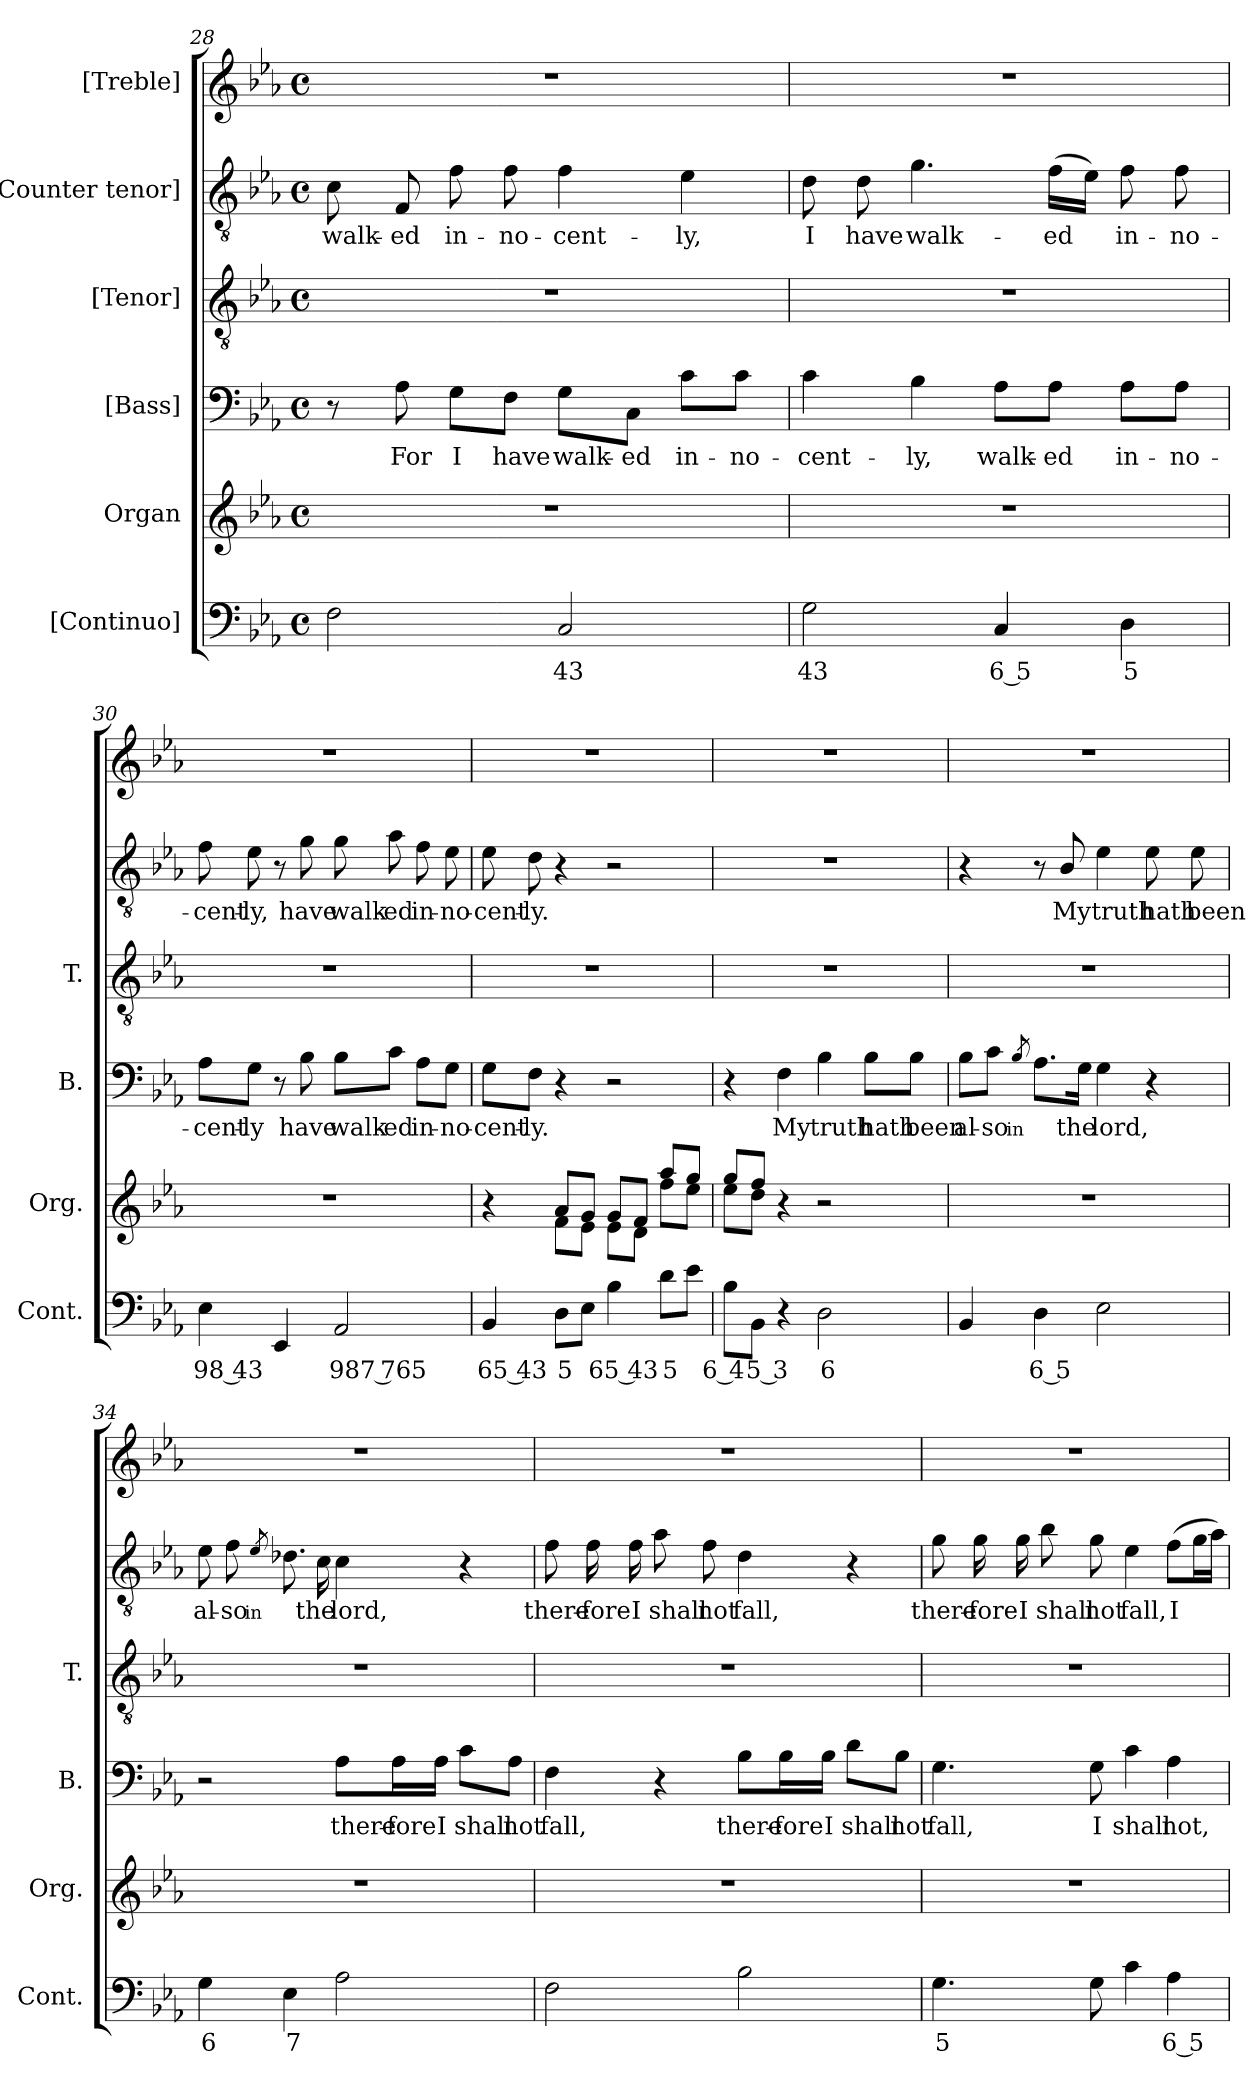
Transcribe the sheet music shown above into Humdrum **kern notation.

**kern	**text	**kern	**kern	**text	**kern	**kern	**text	**kern
*part6	*part6	*part5	*part4	*part4	*part3	*part2	*part2	*part1
*staff6	*staff6	*staff5	*staff4	*staff4	*staff3	*staff2	*staff2	*staff1
*I"[Continuo]	*	*I"Organ	*I"[Bass]	*	*I"[Tenor]	*I"[Counter tenor]	*	*I"[Treble]
*I'Cont.	*	*I'Org.	*I'B.	*	*I'T.	*	*	*
*clefF4	*	*clefG2	*clefF4	*	*clefGv2	*clefGv2	*	*clefG2
*	*	*	*	*	*ITrd7c12	*ITrd7c12	*	*
*k[b-e-a-]	*	*k[b-e-a-]	*k[b-e-a-]	*	*k[b-e-a-]	*k[b-e-a-]	*	*k[b-e-a-]
*E-:	*	*E-:	*E-:	*	*E-:	*E-:	*	*E-:
*M4/4	*	*M4/4	*M4/4	*	*M4/4	*M4/4	*	*M4/4
*met(c)	*	*met(c)	*met(c)	*	*met(c)	*met(c)	*	*met(c)
=28	=28	=28	=28	=28	=28	=28	=28	=28
!	!	!	!	!	!	!	!LO:LY:b:color=#000000	!
2Fi\	.	1r	8r	.	1r	8Ci\	walk-	1r
!	!	!	!	!LO:LY:b:color=#000000	!	!	!	!
!	!	!	!	!	!	!	!LO:LY:b:color=#000000	!
.	.	.	8A-i\	For	.	8FFi/	-ed	.
!	!	!	!	!LO:LY:b:color=#000000	!	!	!	!
!	!	!	!	!	!	!	!LO:LY:b:color=#000000	!
.	.	.	8Gi\L	I	.	8Fi\	in-	.
!	!	!	!	!LO:LY:b:color=#000000	!	!	!	!
!	!	!	!	!	!	!	!LO:LY:b:color=#000000	!
.	.	.	8Fi\J	have	.	8Fi\	-no-	.
!	!LO:LY:b:color=#000000	!	!	!	!	!	!	!
!	!	!	!	!LO:LY:b:color=#000000	!	!	!	!
!	!	!	!	!	!	!	!LO:LY:b:color=#000000	!
2Ci/	43	.	8Gi\L	walk-	.	4Fi\	-cent-	.
!	!	!	!	!LO:LY:b:color=#000000	!	!	!	!
.	.	.	8Ci\J	-ed	.	.	.	.
!	!	!	!	!LO:LY:b:color=#000000	!	!	!	!
!	!	!	!	!	!	!	!LO:LY:b:color=#000000	!
.	.	.	8ci\L	in-	.	4E-i\	-ly,	.
!	!	!	!	!LO:LY:b:color=#000000	!	!	!	!
.	.	.	8ci\J	-no-	.	.	.	.
=29	=29	=29	=29	=29	=29	=29	=29	=29
!	!LO:LY:b:color=#000000	!	!	!	!	!	!	!
!	!	!	!	!LO:LY:b:color=#000000	!	!	!	!
!	!	!	!	!	!	!	!LO:LY:b:color=#000000	!
2Gi\	43	1r	4ci\	-cent-	1r	8Di\	I	1r
!	!	!	!	!	!	!	!LO:LY:b:color=#000000	!
.	.	.	.	.	.	8Di\	have	.
!	!	!	!	!LO:LY:b:color=#000000	!	!	!	!
!	!	!	!	!	!	!	!LO:LY:b:color=#000000	!
.	.	.	4B-i\	-ly,	.	4.Gi\	walk-	.
!	!LO:LY:b:color=#000000	!	!	!	!	!	!	!
!	!	!	!	!LO:LY:b:color=#000000	!	!	!	!
4Ci/	6 5	.	8A-i\L	walk-	.	.	.	.
!	!	!	!	!LO:LY:b:color=#000000	!	!	!	!
!	!	!	!	!	!	!	!LO:LY:b:color=#000000	!
.	.	.	8A-i\J	-ed	.	(16Fi\LL	-ed	.
.	.	.	.	.	.	16E-i\JJ)	.	.
!	!LO:LY:b:color=#000000	!	!	!	!	!	!	!
!	!	!	!	!LO:LY:b:color=#000000	!	!	!	!
!	!	!	!	!	!	!	!LO:LY:b:color=#000000	!
4Di\	5	.	8A-i\L	in-	.	8Fi\	in-	.
!	!	!	!	!LO:LY:b:color=#000000	!	!	!	!
!	!	!	!	!	!	!	!LO:LY:b:color=#000000	!
.	.	.	8A-i\J	-no-	.	8Fi\	-no-	.
!!LO:LB:g=z
=30	=30	=30	=30	=30	=30	=30	=30	=30
!	!LO:LY:b:color=#000000	!	!	!	!	!	!	!
!	!	!	!	!LO:LY:b:color=#000000	!	!	!	!
!	!	!	!	!	!	!	!LO:LY:b:color=#000000	!
4E-i\	98 43	1r	8A-i\L	-cent-	1r	8Fi\	-cent-	1r
!	!	!	!	!LO:LY:b:color=#000000	!	!	!	!
!	!	!	!	!	!	!	!LO:LY:b:color=#000000	!
.	.	.	8Gi\J	-ly	.	8E-i\	-ly,	.
4EE-i/	.	.	8r	.	.	8r	.	.
!	!	!	!	!LO:LY:b:color=#000000	!	!	!	!
!	!	!	!	!	!	!	!LO:LY:b:color=#000000	!
.	.	.	8B-i\	have	.	8Gi\	have	.
!	!LO:LY:b:color=#000000	!	!	!	!	!	!	!
!	!	!	!	!LO:LY:b:color=#000000	!	!	!	!
!	!	!	!	!	!	!	!LO:LY:b:color=#000000	!
2AA-i/	987 765	.	8B-i\L	walk-	.	8Gi\	walk-	.
!	!	!	!	!LO:LY:b:color=#000000	!	!	!	!
!	!	!	!	!	!	!	!LO:LY:b:color=#000000	!
.	.	.	8ci\J	-ed	.	8A-i\	-ed	.
!	!	!	!	!LO:LY:b:color=#000000	!	!	!	!
!	!	!	!	!	!	!	!LO:LY:b:color=#000000	!
.	.	.	8A-i\L	in-	.	8Fi\	in-	.
!	!	!	!	!LO:LY:b:color=#000000	!	!	!	!
!	!	!	!	!	!	!	!LO:LY:b:color=#000000	!
.	.	.	8Gi\J	-no-	.	8E-i\	-no-	.
=31	=31	=31	=31	=31	=31	=31	=31	=31
!	!LO:LY:b:color=#000000	!	!	!	!	!	!	!
*	*	*^	*	*	*	*	*	*
!	!	!	!	!	!LO:LY:b:color=#000000	!	!	!	!
!	!	!	!	!	!	!	!	!LO:LY:b:color=#000000	!
4BB-i/	65 43	4r	4ryy	8Gi\L	-cent-	1r	8E-i\	-cent-	1r
!	!	!	!	!	!LO:LY:b:color=#000000	!	!	!	!
!	!	!	!	!	!	!	!	!LO:LY:b:color=#000000	!
.	.	.	.	8Fi\J	-ly.	.	8Di\	-ly.	.
!	!LO:LY:b:color=#000000	!	!	!	!	!	!	!	!
8Di\L	5	8a-i/L	8fi\L	4r	.	.	4r	.	.
8E-i\J	.	8gi/J	8e-i\J	.	.	.	.	.	.
!	!LO:LY:b:color=#000000	!	!	!	!	!	!	!	!
4B-i\	65 43	8gi/L	8e-i\L	2r	.	.	2r	.	.
.	.	8fi/J	8di\J	.	.	.	.	.	.
!	!LO:LY:b:color=#000000	!	!	!	!	!	!	!	!
8di\L	5	8aa-i/L	8ffi\L	.	.	.	.	.	.
8e-i\J	.	8ggi/J	8ee-i\J	.	.	.	.	.	.
=32	=32	=32	=32	=32	=32	=32	=32	=32	=32
!	!LO:LY:b:color=#000000	!	!	!	!	!	!	!	!
8B-i\L	6 4	8ggi/L	8ee-i\L	4r	.	1r	1r	.	1r
!	!LO:LY:b:color=#000000	!	!	!	!	!	!	!	!
8BB-i\J	5 3	8ffi/J	8ddi\J	.	.	.	.	.	.
!	!	!	!	!	!LO:LY:b:color=#000000	!	!	!	!
4r	.	4r	4ryy	4Fi\	My	.	.	.	.
!	!LO:LY:b:color=#000000	!	!	!	!	!	!	!	!
!	!	!	!	!	!LO:LY:b:color=#000000	!	!	!	!
2Di\	6	2r	2ryy	4B-i\	truth	.	.	.	.
!	!	!	!	!	!LO:LY:b:color=#000000	!	!	!	!
.	.	.	.	8B-i\L	hath	.	.	.	.
!	!	!	!	!	!LO:LY:b:color=#000000	!	!	!	!
.	.	.	.	8B-i\J	been	.	.	.	.
*	*	*v	*v	*	*	*	*	*	*
=33	=33	=33	=33	=33	=33	=33	=33	=33
!	!	!	!	!LO:LY:b:color=#000000	!	!	!	!
4BB-i/	.	1r	8B-i\L	al-	1r	4r	.	1r
!	!	!	!	!LO:LY:b:color=#000000	!	!	!	!
.	.	.	8ci\J	-so	.	.	.	.
!	!	!	!	!LO:LY:b:color=#000000	!	!	!	!
.	.	.	8qB-i/	in	.	.	.	.
!	!LO:LY:b:color=#000000	!	!	!	!	!	!	!
4Di\	6 5	.	8.A-i\L	.	.	8r	.	.
!	!	!	!	!	!	!	!LO:LY:b:color=#000000	!
.	.	.	.	.	.	8BB-i/	My	.
!	!	!	!	!LO:LY:b:color=#000000	!	!	!	!
.	.	.	16Gi\Jk	the	.	.	.	.
!	!	!	!	!LO:LY:b:color=#000000	!	!	!	!
!	!	!	!	!	!	!	!LO:LY:b:color=#000000	!
2E-i\	.	.	4Gi\	lord,	.	4E-i\	truth	.
!	!	!	!	!	!	!	!LO:LY:b:color=#000000	!
.	.	.	4r	.	.	8E-i\	hath	.
!	!	!	!	!	!	!	!LO:LY:b:color=#000000	!
.	.	.	.	.	.	8E-i\	been	.
!!LO:PB:g=z
=34	=34	=34	=34	=34	=34	=34	=34	=34
!	!LO:LY:b:color=#000000	!	!	!	!	!	!	!
!	!	!	!	!	!	!	!LO:LY:b:color=#000000	!
4Gi\	6	1r	2r	.	1r	8E-i\	al-	1r
!	!	!	!	!	!	!	!LO:LY:b:color=#000000	!
.	.	.	.	.	.	8Fi\	-so	.
!	!	!	!	!	!	!	!LO:LY:b:color=#000000	!
.	.	.	.	.	.	8qE-i/	in	.
!	!LO:LY:b:color=#000000	!	!	!	!	!	!	!
4E-i\	7	.	.	.	.	8.D-Xi\	.	.
!	!	!	!	!	!	!	!LO:LY:b:color=#000000	!
.	.	.	.	.	.	16Ci\	the	.
!	!	!	!	!LO:LY:b:color=#000000	!	!	!	!
!	!	!	!	!	!	!	!LO:LY:b:color=#000000	!
2A-i\	.	.	8A-i\L	there-	.	4Ci\	lord,	.
!	!	!	!	!LO:LY:b:color=#000000	!	!	!	!
.	.	.	16A-i\L	-fore	.	.	.	.
!	!	!	!	!LO:LY:b:color=#000000	!	!	!	!
.	.	.	16A-i\JJ	I	.	.	.	.
!	!	!	!	!LO:LY:b:color=#000000	!	!	!	!
.	.	.	8ci\L	shall	.	4r	.	.
!	!	!	!	!LO:LY:b:color=#000000	!	!	!	!
.	.	.	8A-i\J	not	.	.	.	.
=35	=35	=35	=35	=35	=35	=35	=35	=35
!	!	!	!	!LO:LY:b:color=#000000	!	!	!	!
!	!	!	!	!	!	!	!LO:LY:b:color=#000000	!
2Fi\	.	1r	4Fi\	fall,	1r	8Fi\	there-	1r
!	!	!	!	!	!	!	!LO:LY:b:color=#000000	!
.	.	.	.	.	.	16Fi\	-fore	.
!	!	!	!	!	!	!	!LO:LY:b:color=#000000	!
.	.	.	.	.	.	16Fi\	I	.
!	!	!	!	!	!	!	!LO:LY:b:color=#000000	!
.	.	.	4r	.	.	8A-i\	shall	.
!	!	!	!	!	!	!	!LO:LY:b:color=#000000	!
.	.	.	.	.	.	8Fi\	not	.
!	!	!	!	!LO:LY:b:color=#000000	!	!	!	!
!	!	!	!	!	!	!	!LO:LY:b:color=#000000	!
2B-i\	.	.	8B-i\L	there-	.	4Di\	fall,	.
!	!	!	!	!LO:LY:b:color=#000000	!	!	!	!
.	.	.	16B-i\L	-fore	.	.	.	.
!	!	!	!	!LO:LY:b:color=#000000	!	!	!	!
.	.	.	16B-i\JJ	I	.	.	.	.
!	!	!	!	!LO:LY:b:color=#000000	!	!	!	!
.	.	.	8di\L	shall	.	4r	.	.
!	!	!	!	!LO:LY:b:color=#000000	!	!	!	!
.	.	.	8B-i\J	not	.	.	.	.
=36	=36	=36	=36	=36	=36	=36	=36	=36
!	!LO:LY:b:color=#000000	!	!	!	!	!	!	!
!	!	!	!	!LO:LY:b:color=#000000	!	!	!	!
!	!	!	!	!	!	!	!LO:LY:b:color=#000000	!
4.Gi\	5	1r	4.Gi\	fall,	1r	8Gi\	there-	1r
!	!	!	!	!	!	!	!LO:LY:b:color=#000000	!
.	.	.	.	.	.	16Gi\	-fore	.
!	!	!	!	!	!	!	!LO:LY:b:color=#000000	!
.	.	.	.	.	.	16Gi\	I	.
!	!	!	!	!	!	!	!LO:LY:b:color=#000000	!
.	.	.	.	.	.	8B-i\	shall	.
!	!	!	!	!LO:LY:b:color=#000000	!	!	!	!
!	!	!	!	!	!	!	!LO:LY:b:color=#000000	!
8Gi\	.	.	8Gi\	I	.	8Gi\	not	.
!	!	!	!	!LO:LY:b:color=#000000	!	!	!	!
!	!	!	!	!	!	!	!LO:LY:b:color=#000000	!
4ci\	.	.	4ci\	shall	.	4E-i\	fall,	.
!	!LO:LY:b:color=#000000	!	!	!	!	!	!	!
!	!	!	!	!LO:LY:b:color=#000000	!	!	!	!
!	!	!	!	!	!	!	!LO:LY:b:color=#000000	!
4A-i\	6 5	.	4A-i\	not,	.	(8Fi\L	I	.
.	.	.	.	.	.	16Gi\L	.	.
.	.	.	.	.	.	16A-i\JJ)	.	.
=	=	=	=	=	=	=	=	=
*-	*-	*-	*-	*-	*-	*-	*-	*-
